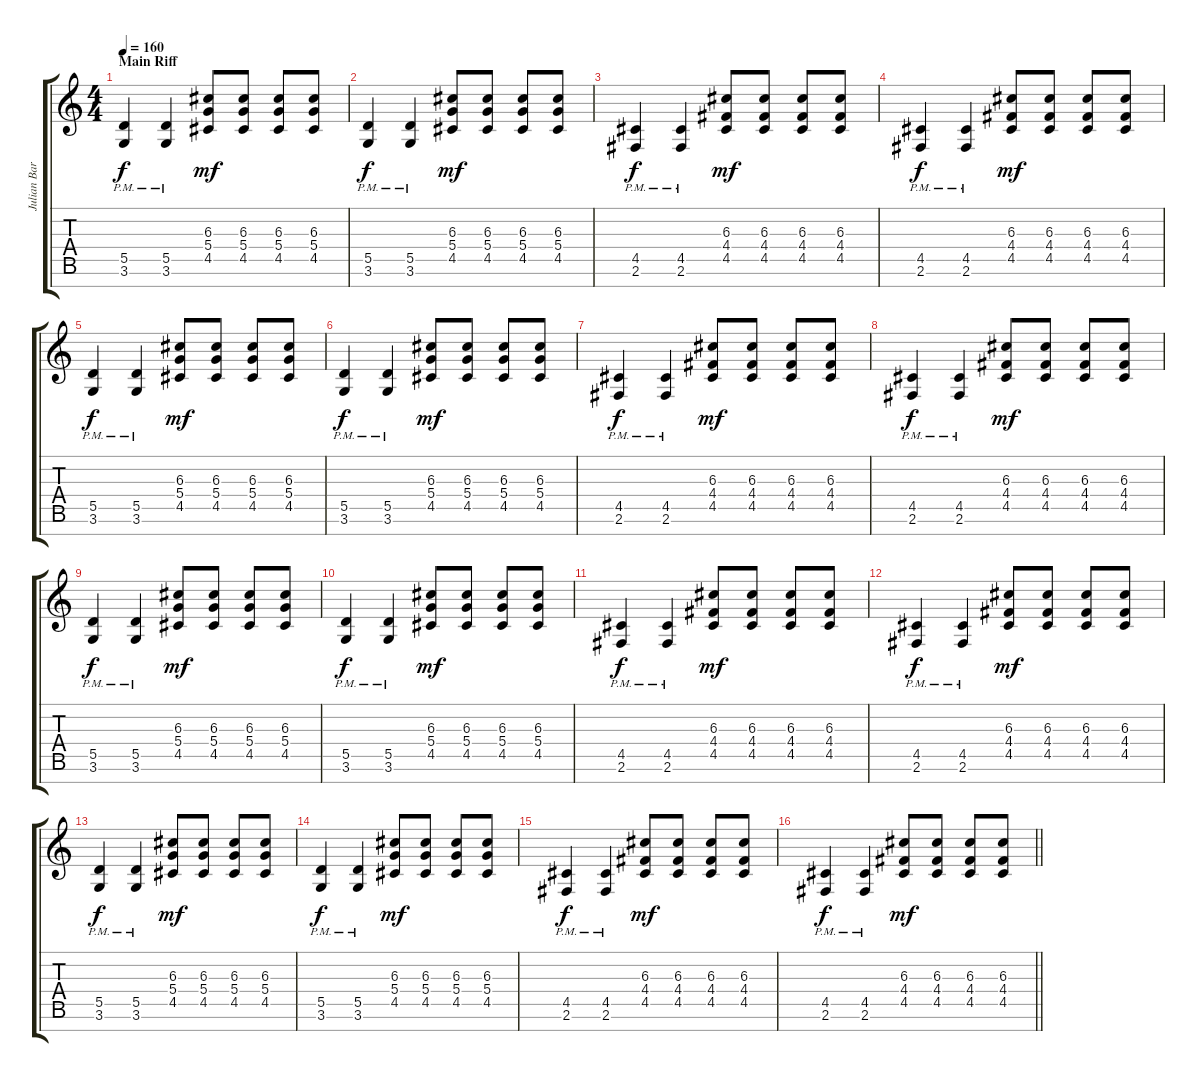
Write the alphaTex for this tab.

\track ("Julian Barrett" "Julian Bar") {instrument overdrivenguitar}
\staff {score tabs}
\tuning (E4 B3 G3 D3 A2 E2 B1) {hide}
\ts (4 4)
\section ("" "Main Riff")
\tempo 160
\clef g2
\ks c
(5.5{pm} 3.6{pm}).4{dy f} (5.5{pm} 3.6{pm}).4 (6.3 5.4 4.5).8{dy mf} (6.3 5.4 4.5).8 (6.3 5.4 4.5).8 (6.3 5.4 4.5).8 |
(5.5{pm} 3.6{pm}).4{dy f} (5.5{pm} 3.6{pm}).4 (6.3 5.4 4.5).8{dy mf} (6.3 5.4 4.5).8 (6.3 5.4 4.5).8 (6.3 5.4 4.5).8 |
(4.5{pm} 2.6{pm}).4{dy f} (4.5{pm} 2.6{pm}).4 (6.3 4.4 4.5).8{dy mf} (6.3 4.4 4.5).8 (6.3 4.4 4.5).8 (6.3 4.4 4.5).8 |
(4.5{pm} 2.6{pm}).4{dy f} (4.5{pm} 2.6{pm}).4 (6.3 4.4 4.5).8{dy mf} (6.3 4.4 4.5).8 (6.3 4.4 4.5).8 (6.3 4.4 4.5).8 |
(5.5{pm} 3.6{pm}).4{dy f} (5.5{pm} 3.6{pm}).4 (6.3 5.4 4.5).8{dy mf} (6.3 5.4 4.5).8 (6.3 5.4 4.5).8 (6.3 5.4 4.5).8 |
(5.5{pm} 3.6{pm}).4{dy f} (5.5{pm} 3.6{pm}).4 (6.3 5.4 4.5).8{dy mf} (6.3 5.4 4.5).8 (6.3 5.4 4.5).8 (6.3 5.4 4.5).8 |
(4.5{pm} 2.6{pm}).4{dy f} (4.5{pm} 2.6{pm}).4 (6.3 4.4 4.5).8{dy mf} (6.3 4.4 4.5).8 (6.3 4.4 4.5).8 (6.3 4.4 4.5).8 |
(4.5{pm} 2.6{pm}).4{dy f} (4.5{pm} 2.6{pm}).4 (6.3 4.4 4.5).8{dy mf} (6.3 4.4 4.5).8 (6.3 4.4 4.5).8 (6.3 4.4 4.5).8 |
(5.5{pm} 3.6{pm}).4{dy f} (5.5{pm} 3.6{pm}).4 (6.3 5.4 4.5).8{dy mf} (6.3 5.4 4.5).8 (6.3 5.4 4.5).8 (6.3 5.4 4.5).8 |
(5.5{pm} 3.6{pm}).4{dy f} (5.5{pm} 3.6{pm}).4 (6.3 5.4 4.5).8{dy mf} (6.3 5.4 4.5).8 (6.3 5.4 4.5).8 (6.3 5.4 4.5).8 |
(4.5{pm} 2.6{pm}).4{dy f} (4.5{pm} 2.6{pm}).4 (6.3 4.4 4.5).8{dy mf} (6.3 4.4 4.5).8 (6.3 4.4 4.5).8 (6.3 4.4 4.5).8 |
(4.5{pm} 2.6{pm}).4{dy f} (4.5{pm} 2.6{pm}).4 (6.3 4.4 4.5).8{dy mf} (6.3 4.4 4.5).8 (6.3 4.4 4.5).8 (6.3 4.4 4.5).8 |
(5.5{pm} 3.6{pm}).4{dy f} (5.5{pm} 3.6{pm}).4 (6.3 5.4 4.5).8{dy mf} (6.3 5.4 4.5).8 (6.3 5.4 4.5).8 (6.3 5.4 4.5).8 |
(5.5{pm} 3.6{pm}).4{dy f} (5.5{pm} 3.6{pm}).4 (6.3 5.4 4.5).8{dy mf} (6.3 5.4 4.5).8 (6.3 5.4 4.5).8 (6.3 5.4 4.5).8 |
(4.5{pm} 2.6{pm}).4{dy f} (4.5{pm} 2.6{pm}).4 (6.3 4.4 4.5).8{dy mf} (6.3 4.4 4.5).8 (6.3 4.4 4.5).8 (6.3 4.4 4.5).8 |
\barLineRight lightlight
(4.5{pm} 2.6{pm}).4{dy f} (4.5{pm} 2.6{pm}).4 (6.3 4.4 4.5).8{dy mf} (6.3 4.4 4.5).8 (6.3 4.4 4.5).8 (6.3 4.4 4.5).8
